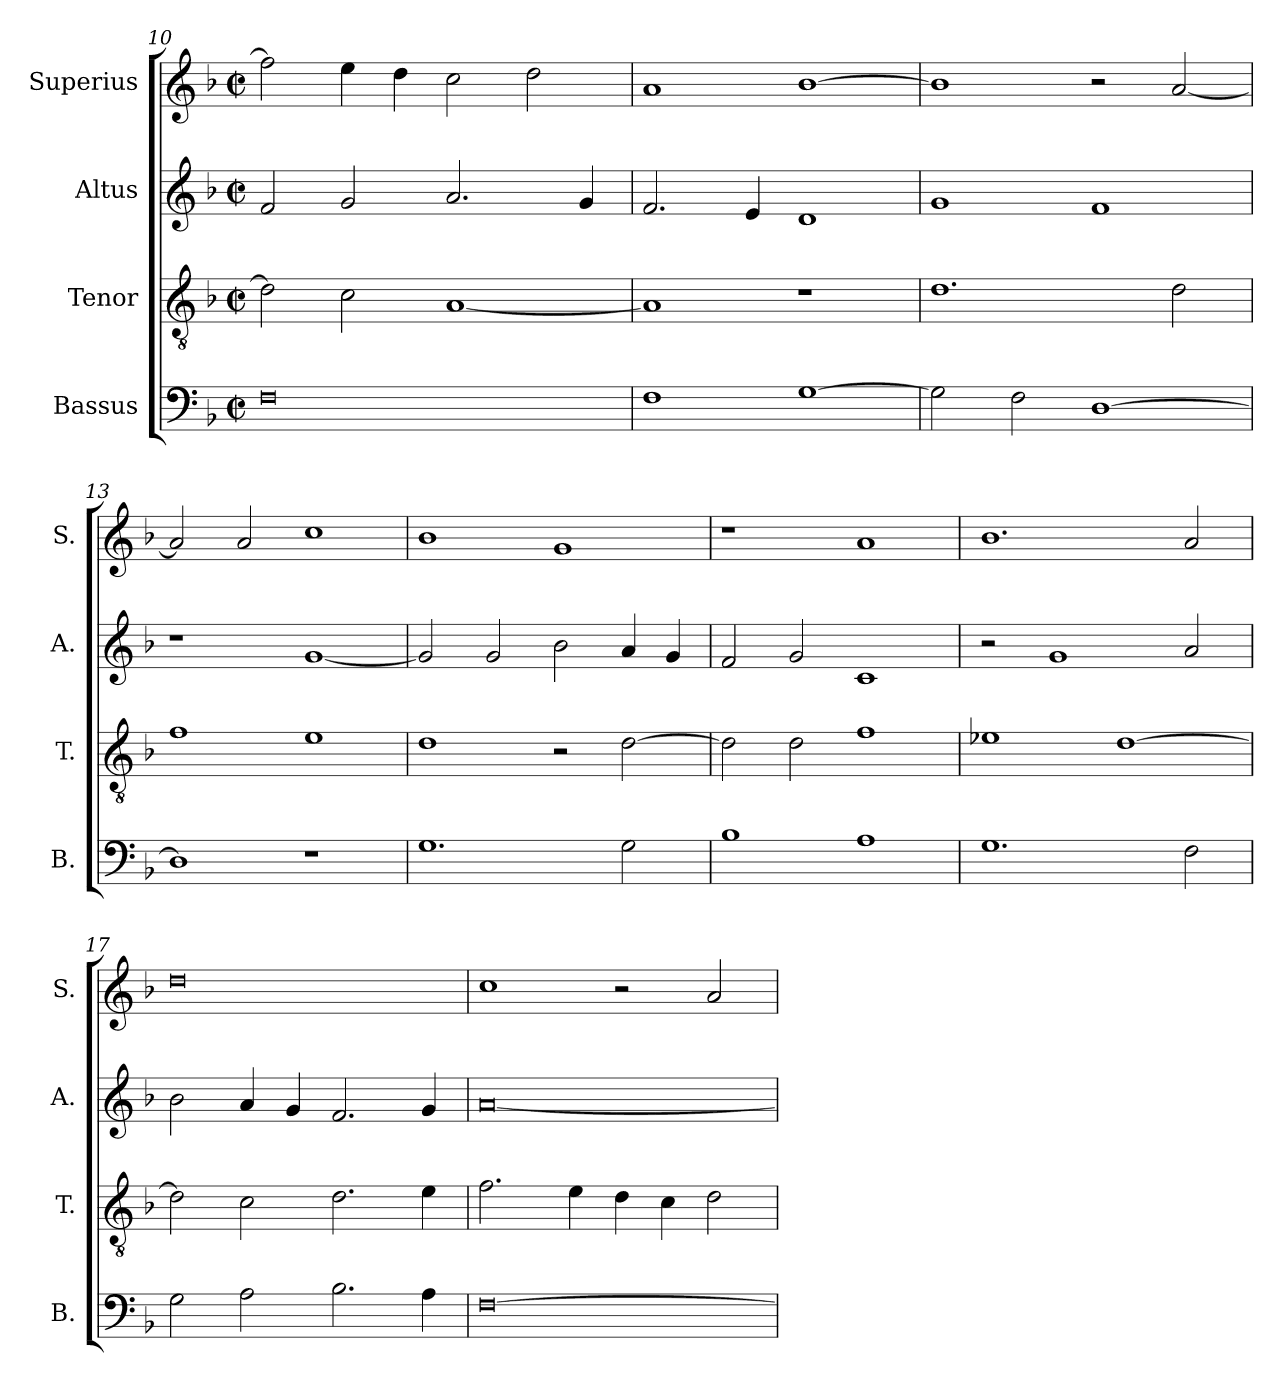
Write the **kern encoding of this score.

**kern	**kern	**kern	**kern
*part4	*part3	*part2	*part1
*staff4	*staff3	*staff2	*staff1
*I"Bassus	*I"Tenor	*I"Altus	*I"Superius
*I'B.	*I'T.	*I'A.	*I'S.
*clefF4	*clefGv2	*clefG2	*clefG2
*	*ITrd7c12	*	*
*k[b-]	*k[b-]	*k[b-]	*k[b-]
*F:	*F:	*F:	*F:
*M2/2	*M2/2	*M2/2	*M2/2
*met(c|)	*met(c|)	*met(c|)	*met(c|)
=10	=10	=10	=10
0Fi	2Di\]	2fi/	2ffi\]
.	2Ci\	2gi/	4eei\
.	.	.	4ddi\
.	[<1AAi	2.ai/	2cci\
.	.	.	2ddi\
.	.	4gi/	.
=11	=11	=11	=11
1Fi	1AAi]	2.fi/	1ai
.	.	4ei/	.
[>1Gi	1r	1di	[>1b-i
!!LO:LB:g=z
=12	=12	=12	=12
2Gi\]	1.Di	1gi	1b-i]
2Fi\	.	.	.
[>1Di	.	1fi	2r
.	2Di\	.	[<2ai/
=13	=13	=13	=13
1Di]	1Fi	1r	2ai/]
.	.	.	2ai/
1r	1Ei	[<1gi	1cci
=14	=14	=14	=14
1.Gi	1Di	2gi/]	1b-i
.	.	2gi/	.
.	2r	2b-i\	1gi
2Gi\	[>2Di\	4ai/	.
.	.	4gi/	.
=15	=15	=15	=15
1B-i	2Di\]	2fi/	1r
.	2Di\	2gi/	.
1Ai	1Fi	1ci	1ai
=16	=16	=16	=16
1.Gi	1E-Xi	2r	1.b-i
.	.	1gi	.
.	[>1Di	.	.
2Fi\	.	2ai/	2ai/
!!LO:PB:g=z
=17	=17	=17	=17
2Gi\	2Di\]	2b-i\	0ddi
2Ai\	2Ci\	4ai/	.
.	.	4gi/	.
2.B-i\	2.Di\	2.fi/	.
4Ai\	4Ei\	4gi/	.
=18	=18	=18	=18
[>0Fi	2.Fi\	[<0ai	1cci
.	4Ei\	.	.
.	4Di\	.	2r
.	4Ci\	.	.
.	2Di\	.	2ai/
=	=	=	=
*-	*-	*-	*-
